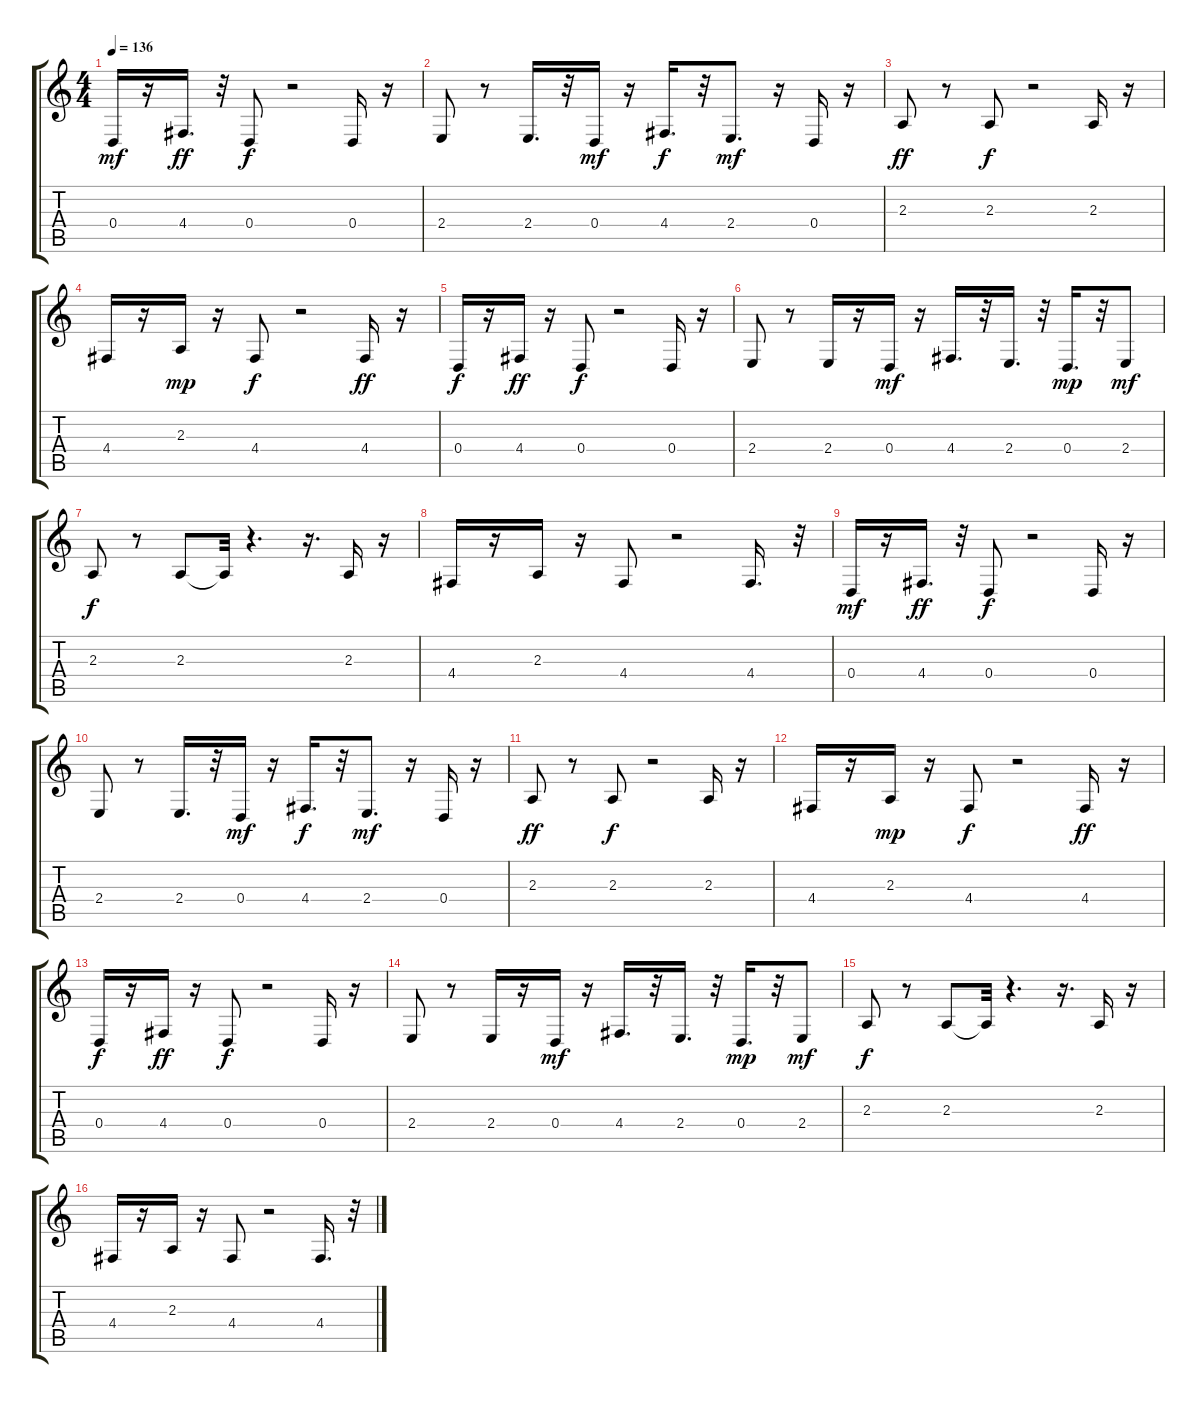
\track "" {instrument pad3polysynth}
\staff {score tabs}
\tuning (E4 B3 G3 D3 A2 E2) {hide}
\ts (4 4)
\tempo 136
\clef g2
\ks c
0.4.16{dy mf} r.16 4.4.16{d dy ff} r.32 0.4.8{dy f} r.2 0.4.16 r.16 |
2.4.8 r.8 2.4.16{d} r.32 0.4.16{dy mf} r.16 4.4.16{d dy f} r.32 2.4.8{d dy mf} r.16 0.4.16 r.16 |
2.3.8{dy ff} r.8 2.3.8{dy f} r.2 2.3.16 r.16 |
4.4.16 r.16 2.3.16{dy mp} r.16 4.4.8{dy f} r.2 4.4.16{dy ff} r.16 |
0.4.16{dy f} r.16 4.4.16{dy ff} r.16 0.4.8{dy f} r.2 0.4.16 r.16 |
2.4.8 r.8 2.4.16 r.16 0.4.16{dy mf} r.16 4.4.16{d} r.32 2.4.16{d} r.32 0.4.16{d dy mp} r.32 2.4.8{dy mf} |
2.3.8{dy f} r.8 2.3.8 2.3{t}.32 r.4{d} r.16{d} 2.3.16 r.16 |
4.4.16 r.16 2.3.16 r.16 4.4.8 r.2 4.4.16{d} r.32 |
0.4.16{dy mf} r.16 4.4.16{d dy ff} r.32 0.4.8{dy f} r.2 0.4.16 r.16 |
2.4.8 r.8 2.4.16{d} r.32 0.4.16{dy mf} r.16 4.4.16{d dy f} r.32 2.4.8{d dy mf} r.16 0.4.16 r.16 |
2.3.8{dy ff} r.8 2.3.8{dy f} r.2 2.3.16 r.16 |
4.4.16 r.16 2.3.16{dy mp} r.16 4.4.8{dy f} r.2 4.4.16{dy ff} r.16 |
0.4.16{dy f} r.16 4.4.16{dy ff} r.16 0.4.8{dy f} r.2 0.4.16 r.16 |
2.4.8 r.8 2.4.16 r.16 0.4.16{dy mf} r.16 4.4.16{d} r.32 2.4.16{d} r.32 0.4.16{d dy mp} r.32 2.4.8{dy mf} |
2.3.8{dy f} r.8 2.3.8 2.3{t}.32 r.4{d} r.16{d} 2.3.16 r.16 |
4.4.16 r.16 2.3.16 r.16 4.4.8 r.2 4.4.16{d} r.32
